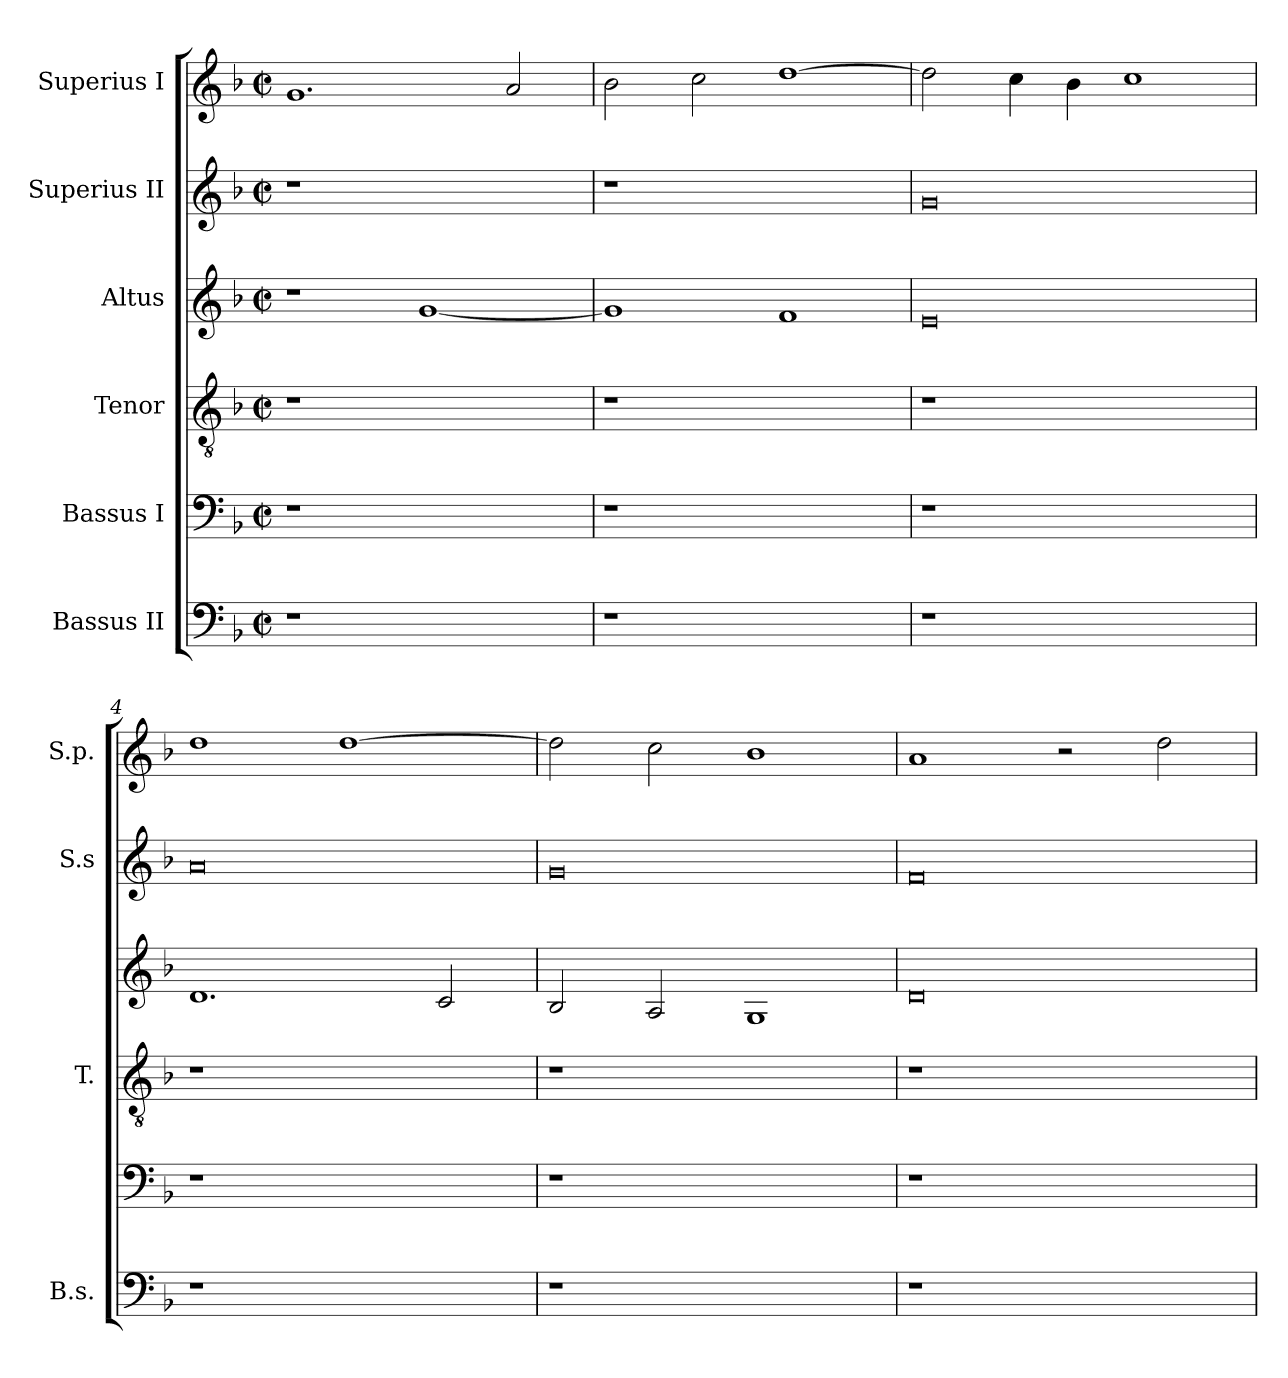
**kern	**kern	**kern	**kern	**kern	**kern
*part6	*part5	*part4	*part3	*part2	*part1
*staff6	*staff5	*staff4	*staff3	*staff2	*staff1
*I"Bassus II	*I"Bassus I	*I"Tenor	*I"Altus	*I"Superius II	*I"Superius I
*I'B.s.	*	*I'T.	*	*I'S.s	*I'S.p.
!!LO:PB:g=z
*clefF4	*clefF4	*clefGv2	*clefG2	*clefG2	*clefG2
*	*	*ITrd7c12	*	*	*
*k[b-]	*k[b-]	*k[b-]	*k[b-]	*k[b-]	*k[b-]
*F:	*F:	*F:	*F:	*F:	*F:
*M2/2	*M2/2	*M2/2	*M2/2	*M2/2	*M2/2
*met(c|)	*met(c|)	*met(c|)	*met(c|)	*met(c|)	*met(c|)
=1	=1	=1	=1	=1	=1
!LO:N:vis=1	!LO:N:vis=1	!LO:N:vis=1	!	!LO:N:vis=1	!
1r	1r	1r	1r	1r	1.gi
1ryy	1ryy	1ryy	[<1gi	1ryy	.
.	.	.	.	.	2ai/
=2	=2	=2	=2	=2	=2
!LO:N:vis=1	!LO:N:vis=1	!LO:N:vis=1	!	!LO:N:vis=1	!
1r	1r	1r	1gi]	1r	2b-i\
.	.	.	.	.	2cci\
1ryy	1ryy	1ryy	1fi	1ryy	[>1ddi
=3	=3	=3	=3	=3	=3
!LO:N:vis=1	!LO:N:vis=1	!LO:N:vis=1	!	!	!
1r	1r	1r	0ei	0gi	2ddi\]
.	.	.	.	.	4cci\
.	.	.	.	.	4b-i\
1ryy	1ryy	1ryy	.	.	1cci
=4	=4	=4	=4	=4	=4
!LO:N:vis=1	!LO:N:vis=1	!LO:N:vis=1	!	!	!
1r	1r	1r	1.di	0ai	1ddi
1ryy	1ryy	1ryy	.	.	[>1ddi
.	.	.	2ci/	.	.
=5	=5	=5	=5	=5	=5
!LO:N:vis=1	!LO:N:vis=1	!LO:N:vis=1	!	!	!
1r	1r	1r	2B-i/	0gi	2ddi\]
.	.	.	2Ai/	.	2cci\
1ryy	1ryy	1ryy	1Gi	.	1b-i
!!LO:LB:g=z
=6	=6	=6	=6	=6	=6
!LO:N:vis=1	!LO:N:vis=1	!LO:N:vis=1	!	!	!
1r	1r	1r	0di	0fi	1ai
1ryy	1ryy	1ryy	.	.	2r
.	.	.	.	.	2ddi\
=	=	=	=	=	=
*-	*-	*-	*-	*-	*-
